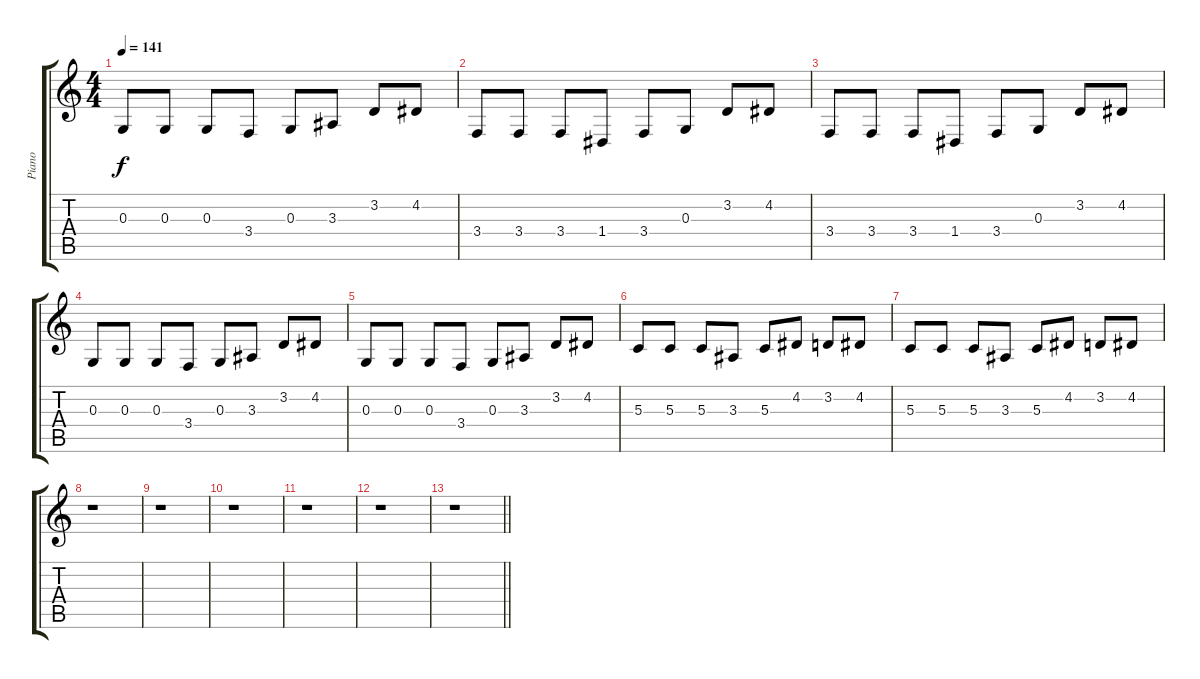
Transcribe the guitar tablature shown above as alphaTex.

\track ("Piano" "Piano") {instrument electricgrandpiano bank 1}
\staff {score tabs}
\tuning (E4 B3 G3 D3 A2 E2) {hide}
\ts (4 4)
\tempo 141
\clef g2
\ks c
0.3.8{dy f} 0.3.8 0.3.8 3.4.8 0.3.8 3.3.8 3.2.8 4.2.8 |
3.4.8 3.4.8 3.4.8 1.4.8 3.4.8 0.3.8 3.2.8 4.2.8 |
3.4.8 3.4.8 3.4.8 1.4.8 3.4.8 0.3.8 3.2.8 4.2.8 |
0.3.8 0.3.8 0.3.8 3.4.8 0.3.8 3.3.8 3.2.8 4.2.8 |
0.3.8 0.3.8 0.3.8 3.4.8 0.3.8 3.3.8 3.2.8 4.2.8 |
5.3.8 5.3.8 5.3.8 3.3.8 5.3.8 4.2.8 3.2.8 4.2.8 |
5.3.8 5.3.8 5.3.8 3.3.8 5.3.8 4.2.8 3.2.8 4.2.8 |
r.1 |
r.1 |
r.1 |
r.1 |
r.1 |
\barLineRight lightlight
r.1
